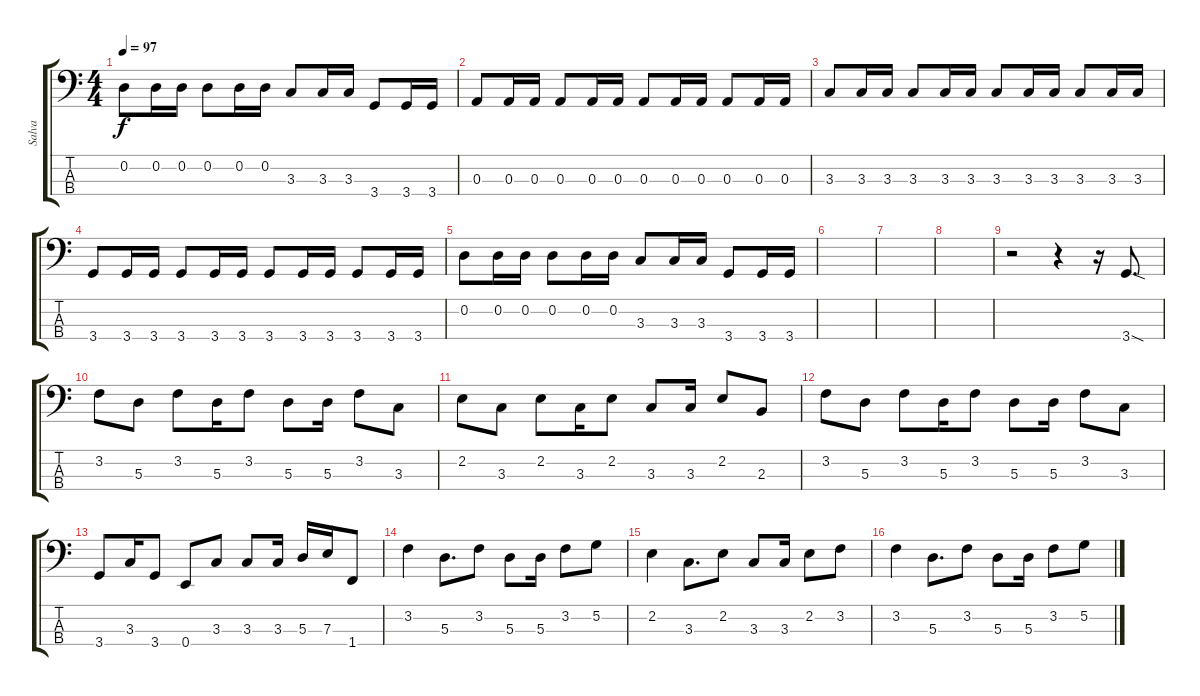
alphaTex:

\track ("Salva" "Salva") {instrument electricbassfinger}
\staff {score tabs}
\tuning (G2 D2 A1 E1) {hide}
\ts (4 4)
\tempo 97
\clef f4
\ks c
0.2.8{dy f} 0.2.16 0.2.16 0.2.8 0.2.16 0.2.16 3.3.8 3.3.16 3.3.16 3.4.8 3.4.16 3.4.16 |
0.3.8 0.3.16 0.3.16 0.3.8 0.3.16 0.3.16 0.3.8 0.3.16 0.3.16 0.3.8 0.3.16 0.3.16 |
3.3.8 3.3.16 3.3.16 3.3.8 3.3.16 3.3.16 3.3.8 3.3.16 3.3.16 3.3.8 3.3.16 3.3.16 |
3.4.8 3.4.16 3.4.16 3.4.8 3.4.16 3.4.16 3.4.8 3.4.16 3.4.16 3.4.8 3.4.16 3.4.16 |
0.2.8 0.2.16 0.2.16 0.2.8 0.2.16 0.2.16 3.3.8 3.3.16 3.3.16 3.4.8 3.4.16 3.4.16 |
|
|
|
r.2 r.4 r.16 3.4{sod}.8{d} |
3.2.8 5.3.8 3.2.8 5.3.16 3.2.8 5.3.8 5.3.16 3.2.8 3.3.8 |
2.2.8 3.3.8 2.2.8 3.3.16 2.2.8 3.3.8 3.3.16 2.2.8 2.3.8 |
3.2.8 5.3.8 3.2.8 5.3.16 3.2.8 5.3.8 5.3.16 3.2.8 3.3.8 |
3.4.8 3.3.16 3.4.8 0.4.8 3.3.8 3.3.8 3.3.16 5.3.16 7.3.16 1.4.8 |
3.2.4 5.3.8{d} 3.2.8 5.3.8 5.3.16 3.2.8 5.2.8 |
2.2.4 3.3.8{d} 2.2.8 3.3.8 3.3.16 2.2.8 3.2.8 |
3.2.4 5.3.8{d} 3.2.8 5.3.8 5.3.16 3.2.8 5.2.8
